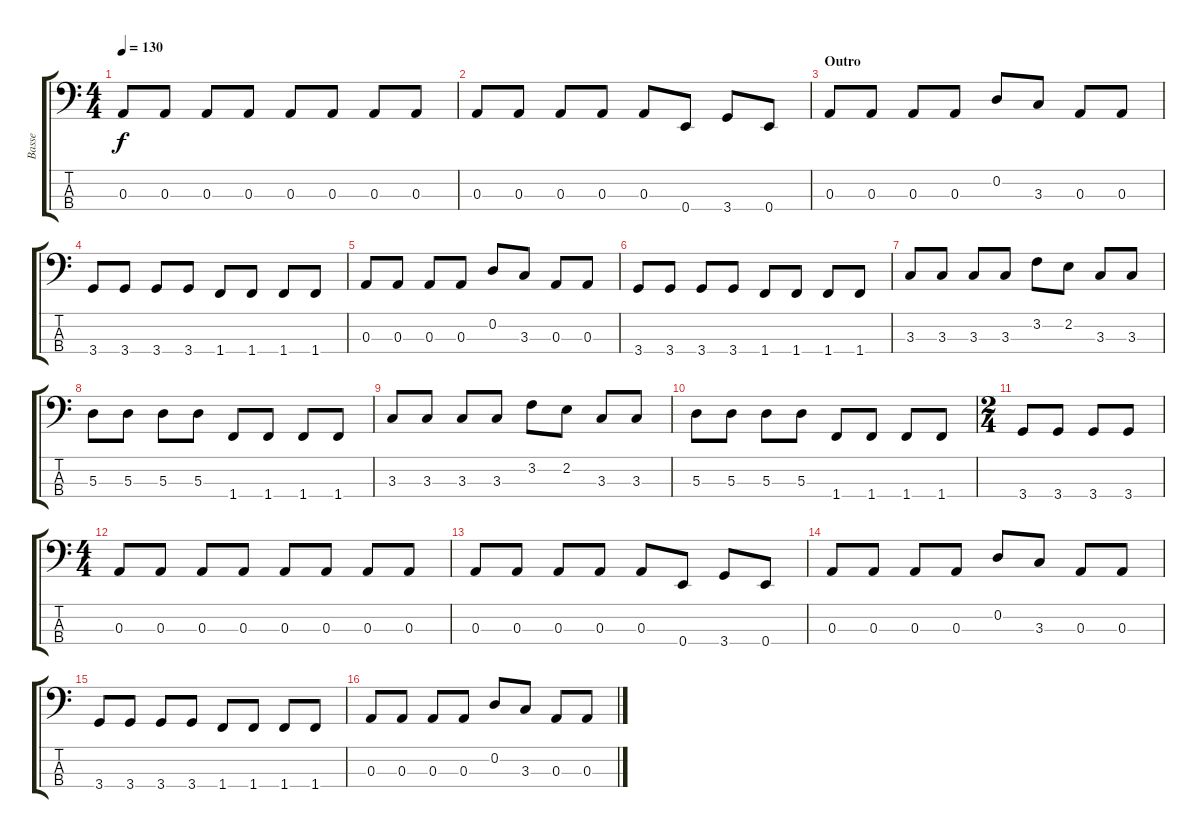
\track ("Basse" "Basse") {instrument electricbassfinger}
\staff {score tabs}
\tuning (G2 D2 A1 E1) {hide}
\ts (4 4)
\tempo 130
\clef f4
\ks c
0.3.8{dy f} 0.3.8 0.3.8 0.3.8 0.3.8 0.3.8 0.3.8 0.3.8 |
0.3.8 0.3.8 0.3.8 0.3.8 0.3.8 0.4.8 3.4.8 0.4.8 |
\section ("" "Outro")
0.3.8 0.3.8 0.3.8 0.3.8 0.2.8 3.3.8 0.3.8 0.3.8 |
3.4.8 3.4.8 3.4.8 3.4.8 1.4.8 1.4.8 1.4.8 1.4.8 |
0.3.8 0.3.8 0.3.8 0.3.8 0.2.8 3.3.8 0.3.8 0.3.8 |
3.4.8 3.4.8 3.4.8 3.4.8 1.4.8 1.4.8 1.4.8 1.4.8 |
3.3.8 3.3.8 3.3.8 3.3.8 3.2.8 2.2.8 3.3.8 3.3.8 |
5.3.8 5.3.8 5.3.8 5.3.8 1.4.8 1.4.8 1.4.8 1.4.8 |
3.3.8 3.3.8 3.3.8 3.3.8 3.2.8 2.2.8 3.3.8 3.3.8 |
5.3.8 5.3.8 5.3.8 5.3.8 1.4.8 1.4.8 1.4.8 1.4.8 |
\ts (2 4)
3.4.8 3.4.8 3.4.8 3.4.8 |
\ts (4 4)
0.3.8 0.3.8 0.3.8 0.3.8 0.3.8 0.3.8 0.3.8 0.3.8 |
0.3.8 0.3.8 0.3.8 0.3.8 0.3.8 0.4.8 3.4.8 0.4.8 |
0.3.8 0.3.8 0.3.8 0.3.8 0.2.8 3.3.8 0.3.8 0.3.8 |
3.4.8 3.4.8 3.4.8 3.4.8 1.4.8 1.4.8 1.4.8 1.4.8 |
0.3.8 0.3.8 0.3.8 0.3.8 0.2.8 3.3.8 0.3.8 0.3.8
